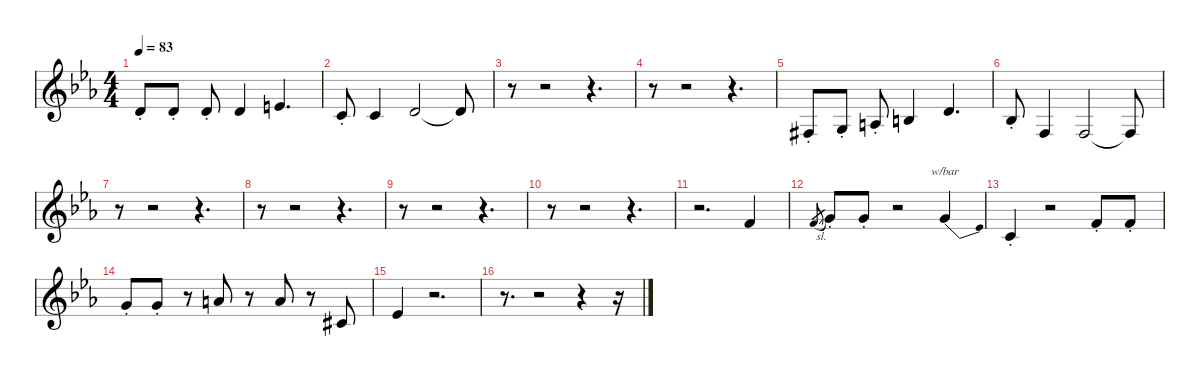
\defaultSystemsLayout 4
\hideDynamics
\bracketExtendMode nobrackets
\singleTrackTrackNamePolicy hidden
\multiTrackTrackNamePolicy hidden
\firstSystemTrackNameMode fullname
\firstSystemTrackNameOrientation horizontal
\otherSystemsTrackNameOrientation horizontal
\track ("Cuivres 1" "tpt.") {instrument brasssection}
\staff {score}
\tuning (E4 B3 G3 D3 A2 E2)
\displaytranspose 3
\ts (4 4)
\tempo 83
\clef g2
\ks eb
4.3{st acc forcenatural}.8{dy f beam Up} 4.3{st acc forcenatural}.8{beam Up} 4.3{st acc forcenatural}.8{beam Up} 4.3{acc forcenatural}.4{beam Up} 2.2{acc forcenatural}.4{d beam Up} |
2.3{st acc forcenatural}.8{beam Up} 2.3{acc forcenatural}.4{beam Up} 4.3{acc forcenatural}.2{beam Up} 4.3{t acc forcenatural}.8{beam Up} |
r.8{beam Down} r.2{beam Down} r.4{d beam Down} |
r.8{beam Down} r.2{beam Down} r.4{d beam Down} |
6.5{st acc #}.8{beam Up} 7.5{st acc forcenatural}.8{beam Up} 9.5{st acc forcenatural}.8{beam Up} 6.4{acc forcenatural}.4{beam Up} 9.4{acc forcenatural}.4{d beam Up} |
5.4{st acc b}.8{beam Up} 5.5{acc forcenatural}.4{beam Up} 5.5{acc forcenatural}.2{beam Up} 5.5{t acc forcenatural}.8{beam Up} |
r.8{beam Down} r.2{beam Down} r.4{d beam Down} |
r.8{beam Down} r.2{beam Down} r.4{d beam Down} |
r.8{beam Down} r.2{beam Down} r.4{d beam Down} |
r.8{beam Down} r.2{beam Down} r.4{d beam Down} |
r.2{d beam Down} 3.2{acc forcenatural}.4{beam Up} |
3.2{sl acc forcenatural}.8{gr dy pp beam Up} 5.2{st acc forcenatural}.8{dy f beam Up} 5.2{st acc forcenatural}.8{beam Up} r.2{beam Up} 5.2{acc forcenatural}.4{tbe (dive default 0 0 60 -8) beam Up} |
2.3{st acc forcenatural}.4{beam Up} r.2{beam Up} 3.2{st acc forcenatural}.8{beam Up} 3.2{st acc forcenatural}.8{beam Up} |
5.2{st acc forcenatural}.8{beam Up} 5.2{st acc forcenatural}.8{beam Up} r.8{beam Up} 7.2{acc forcenatural}.8{beam Up} r.8{beam Up} 7.2{acc forcenatural}.8{beam Up} r.8{beam Up} 3.3{acc #}.8{beam Up} |
5.3{acc b}.4{beam Up} r.2{d beam Up} |
r.8{d beam Down} r.2{beam Down} r.4{beam Down} r.16{beam Down}
